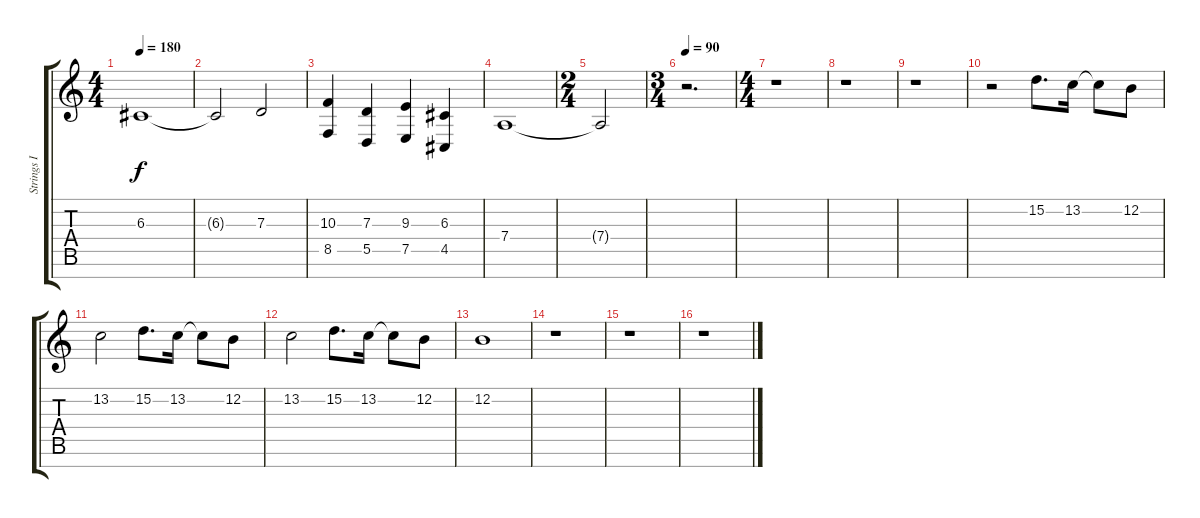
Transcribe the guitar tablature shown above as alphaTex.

\track ("Strings I" "Strings I") {instrument stringensemble1}
\staff {score tabs}
\tuning (E4 B3 G3 D3 A2 E2 B1) {hide}
\ts (4 4)
\tempo 180
\clef g2
\ks c
6.3.1{dy f} |
6.3{t}.2 7.3.2 |
(10.3 8.5).4 (7.3 5.5).4 (9.3 7.5).4 (6.3 4.5).4 |
7.4.1 |
\ts (2 4)
7.4{t}.2 |
\ts (3 4)
\tempo 90
r.2{d} |
\ts (4 4)
r.1 |
r.1 |
r.1 |
r.2 15.2.8{d} 13.2.16 13.2{t}.8 12.2.8 |
13.2.2 15.2.8{d} 13.2.16 13.2{t}.8 12.2.8 |
13.2.2 15.2.8{d} 13.2.16 13.2{t}.8 12.2.8 |
12.2.1 |
r.1 |
r.1 |
r.1
